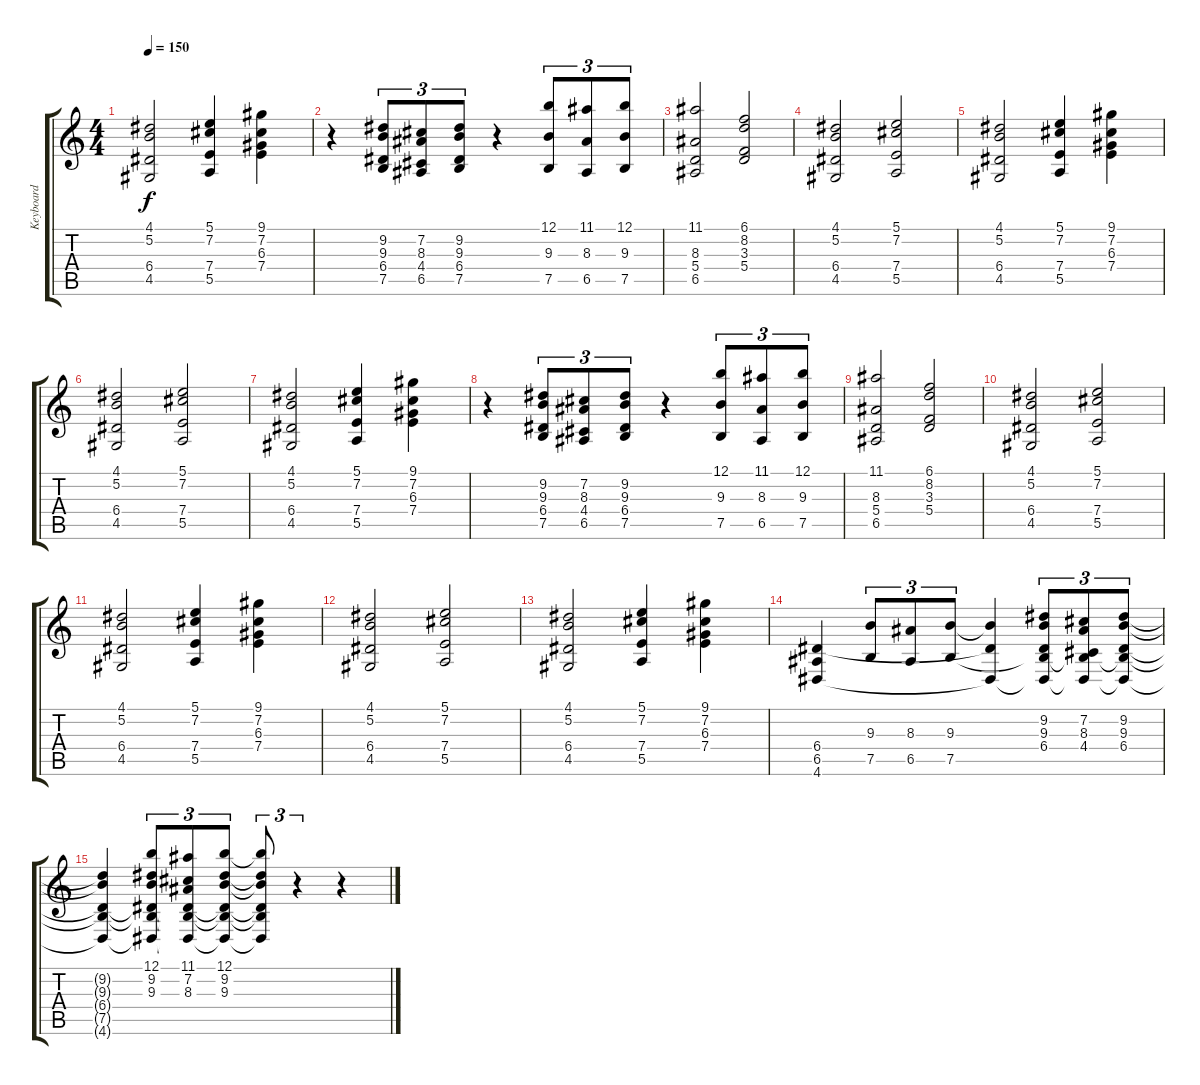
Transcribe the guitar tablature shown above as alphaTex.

\track ("Keyboard" "Keyboard") {instrument stringensemble1}
\staff {score tabs}
\tuning (B4 Gb4 D4 A3 E3 B2) {hide}
\ts (4 4)
\tempo 150
\clef g2
\ks c
(4.1 5.2 6.4 4.5).2{dy f} (5.1 7.2 7.4 5.5).4 (9.1 7.2 6.3 7.4).4 |
r.4{volume 13} (9.2 9.3 6.4 7.5).8{tu (3 2)} (7.2 8.3 4.4 6.5).8{tu (3 2)} (9.2 9.3 6.4 7.5).8{tu (3 2)} r.4 (12.1 9.3 7.5).8{tu (3 2)} (11.1 8.3 6.5).8{tu (3 2)} (12.1 9.3 7.5).8{tu (3 2)} |
(11.1 8.3 5.4 6.5).2 (6.1 8.2 3.3 5.4).2 |
(4.1 5.2 6.4 4.5).2 (5.1 7.2 7.4 5.5).2 |
(4.1 5.2 6.4 4.5).2 (5.1 7.2 7.4 5.5).4 (9.1 7.2 6.3 7.4).4 |
(4.1 5.2 6.4 4.5).2 (5.1 7.2 7.4 5.5).2 |
(4.1 5.2 6.4 4.5).2 (5.1 7.2 7.4 5.5).4 (9.1 7.2 6.3 7.4).4 |
r.4{volume 13} (9.2 9.3 6.4 7.5).8{tu (3 2)} (7.2 8.3 4.4 6.5).8{tu (3 2)} (9.2 9.3 6.4 7.5).8{tu (3 2)} r.4 (12.1 9.3 7.5).8{tu (3 2)} (11.1 8.3 6.5).8{tu (3 2)} (12.1 9.3 7.5).8{tu (3 2)} |
(11.1 8.3 5.4 6.5).2 (6.1 8.2 3.3 5.4).2 |
(4.1 5.2 6.4 4.5).2 (5.1 7.2 7.4 5.5).2 |
(4.1 5.2 6.4 4.5).2 (5.1 7.2 7.4 5.5).4 (9.1 7.2 6.3 7.4).4 |
(4.1 5.2 6.4 4.5).2 (5.1 7.2 7.4 5.5).2 |
(4.1 5.2 6.4 4.5).2 (5.1 7.2 7.4 5.5).4 (9.1 7.2 6.3 7.4).4 |
(6.4 6.5 4.6).4 (9.3 7.5).8{tu (3 2)} (8.3 6.5).8{tu (3 2)} (9.3 7.5).8{tu (3 2)} (9.3{t} 6.4{t} 4.6{t}).4 (9.2 9.3 6.4 7.5{t} 4.6{t}).8{tu (3 2)} (7.2 8.3 4.4 7.5{t} 4.6{t}).8{tu (3 2)} (9.2 9.3 6.4 7.5{t} 4.6{t}).8{tu (3 2)} |
(9.2{t} 9.3{t} 6.4{t} 7.5{t} 4.6{t}).4 (12.1 9.2 9.3 6.4{t} 7.5{t} 4.6{t}).8{tu (3 2)} (11.1 7.2 8.3 6.4{t} 7.5{t} 4.6{t}).8{tu (3 2)} (12.1 9.2 9.3 6.4{t} 7.5{t} 4.6{t}).8{tu (3 2)} (12.1{t} 9.2{t} 9.3{t} 6.4{t} 7.5{t} 4.6{t}).8{tu (3 2)} r.4{tu (3 2)} r.4
